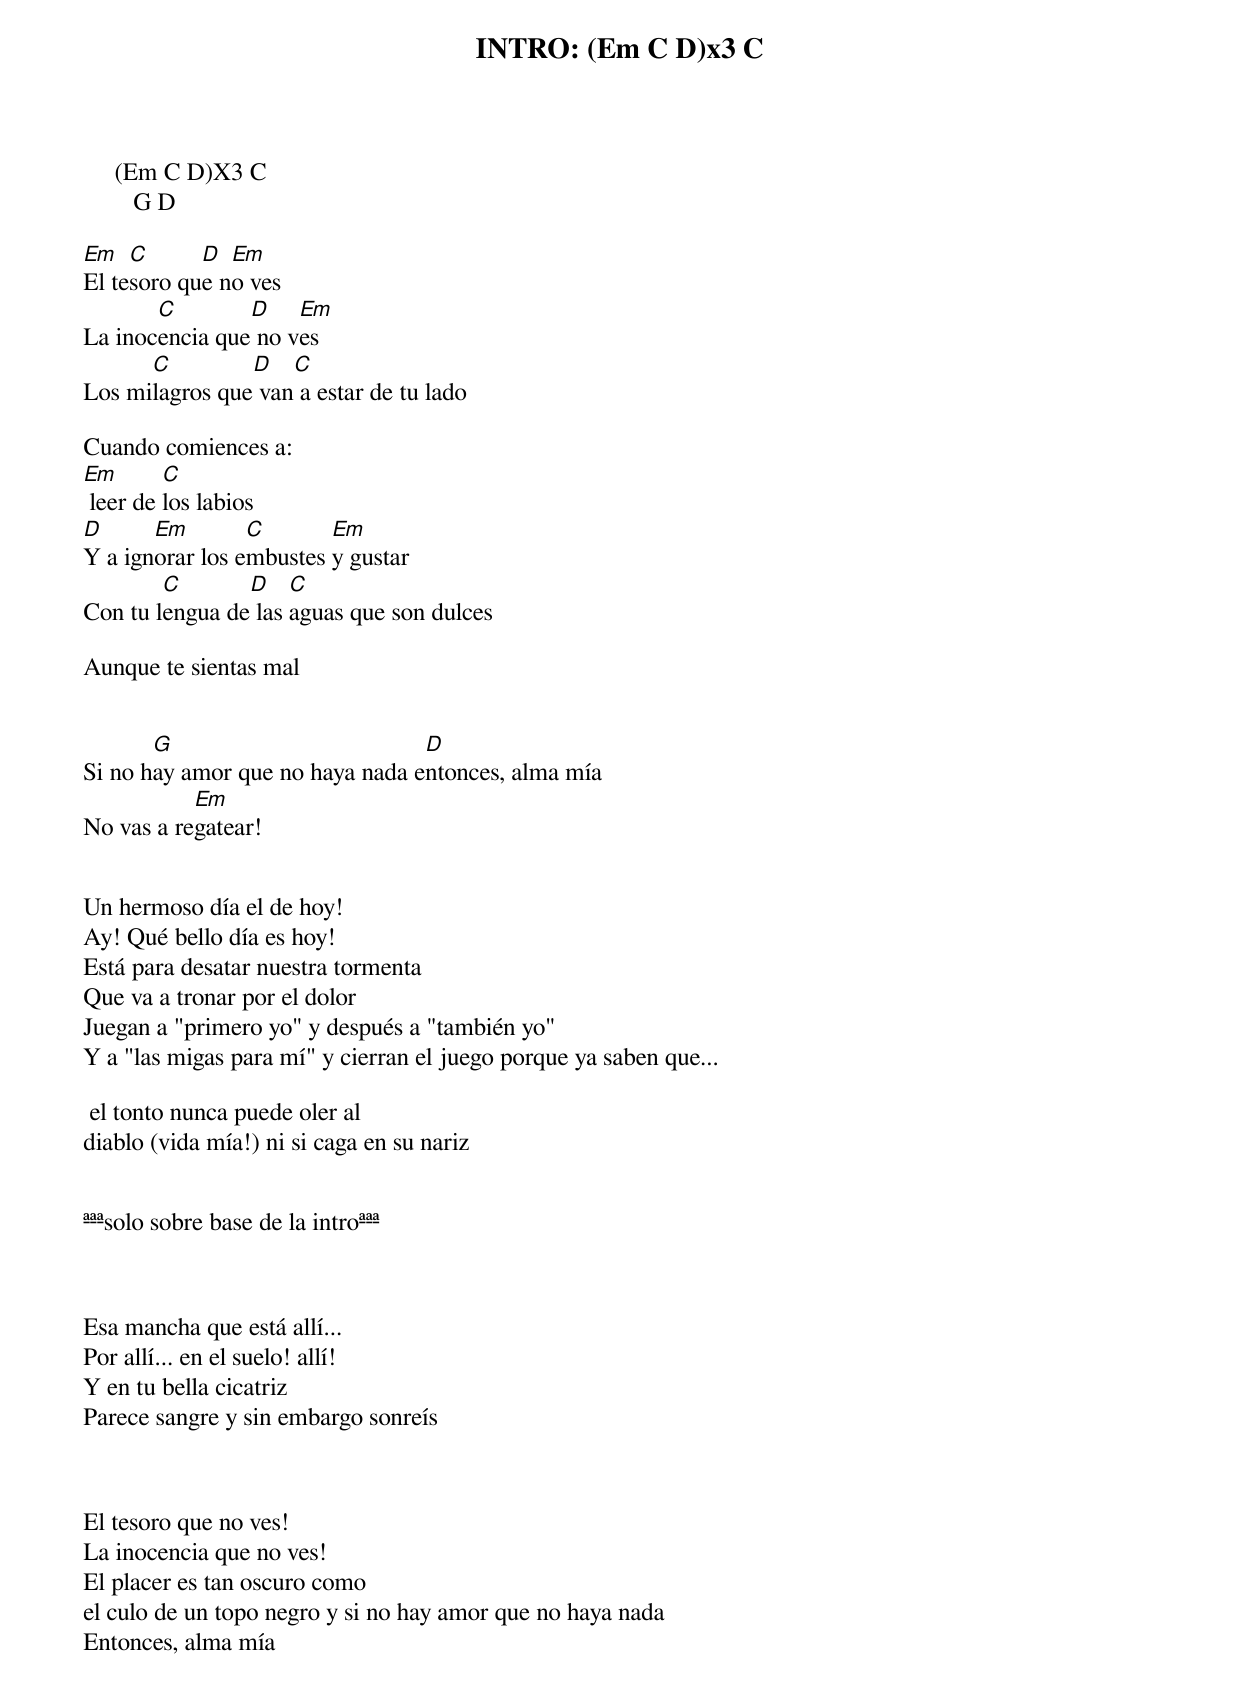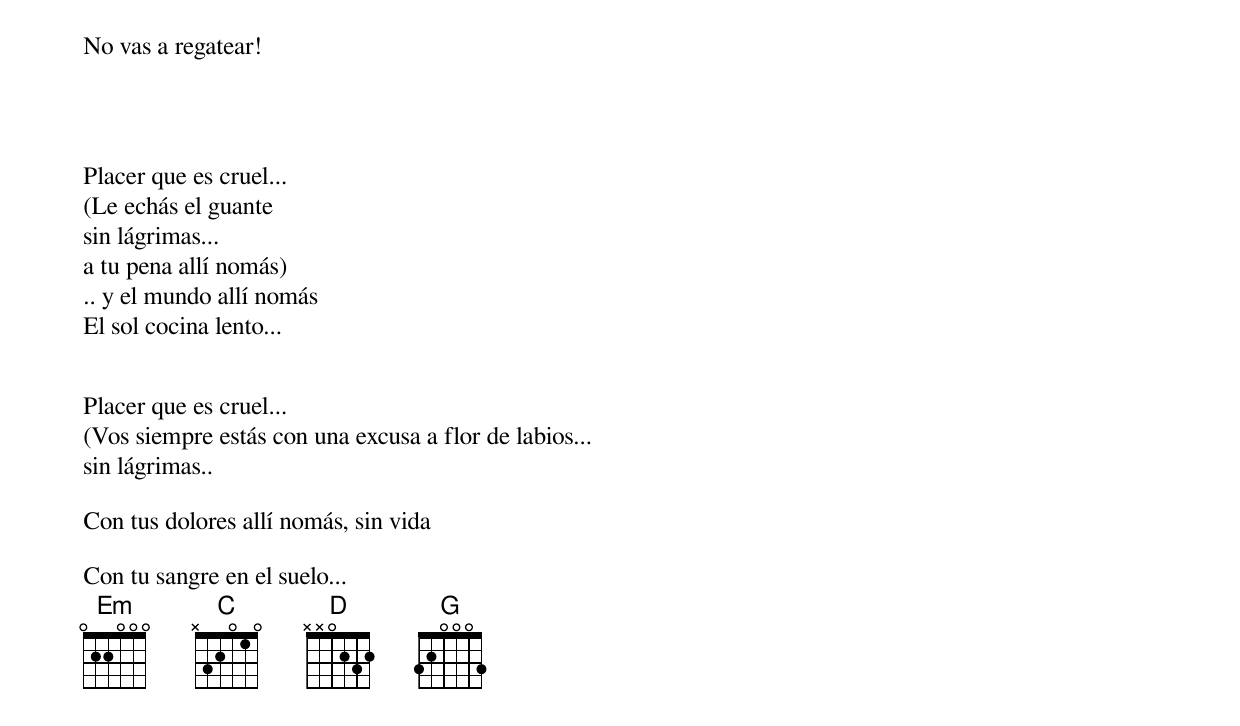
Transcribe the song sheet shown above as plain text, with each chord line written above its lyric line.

INTRO: (Em C D)x3 C
     (Em C D)X3 C
        G D

Em   C      D  Em
El tesoro que no ves
       C        D    Em
La inocencia que no ves
      C         D   C
Los milagros que van a estar de tu lado

Cuando comiences a:
Em       C
 leer de los labios
D      Em        C       Em
Y a ignorar los embustes y gustar
        C       D    C
Con tu lengua de las aguas que son dulces

Aunque te sientas mal


       G                         D
Si no hay amor que no haya nada entonces, alma mía
           Em
No vas a regatear!


Un hermoso día el de hoy!
Ay! Qué bello día es hoy!
Está para desatar nuestra tormenta
Que va a tronar por el dolor
Juegan a "primero yo" y después a "también yo"
Y a "las migas para mí" y cierran el juego porque ya saben que...

 el tonto nunca puede oler al
diablo (vida mía!) ni si caga en su nariz


ªªªsolo sobre base de la introªªª



Esa mancha que está allí...
Por allí... en el suelo! allí!
Y en tu bella cicatriz
Parece sangre y sin embargo sonreís



El tesoro que no ves!
La inocencia que no ves!
El placer es tan oscuro como
el culo de un topo negro y si no hay amor que no haya nada
Entonces, alma mía

No vas a regatear!




Placer que es cruel...
(Le echás el guante
sin lágrimas...
a tu pena allí nomás)
.. y el mundo allí nomás
El sol cocina lento...


Placer que es cruel...
(Vos siempre estás con una excusa a flor de labios...
sin lágrimas..

Con tus dolores allí nomás, sin vida

Con tu sangre en el suelo...
